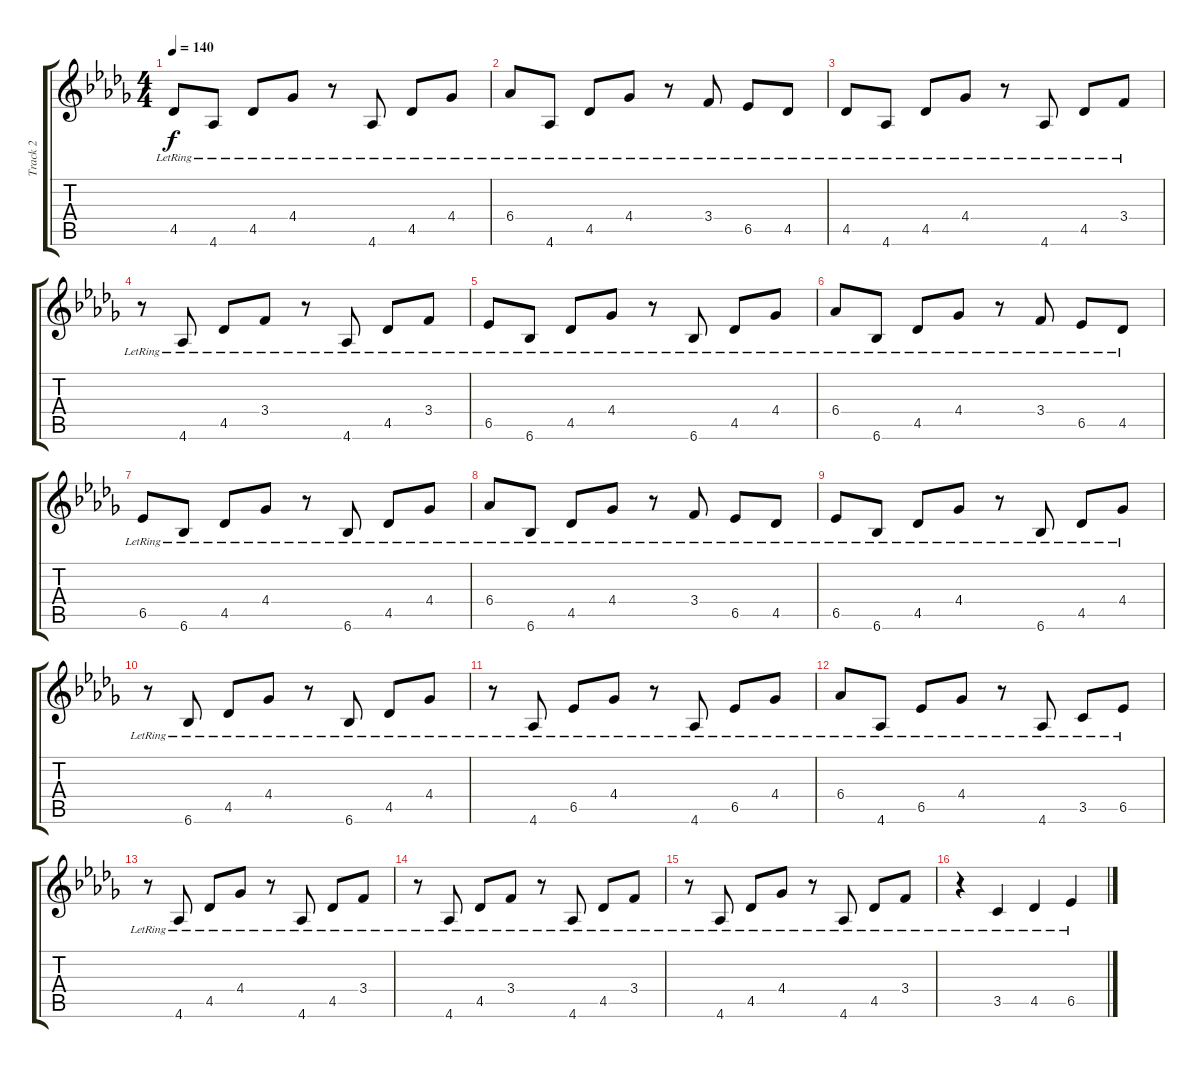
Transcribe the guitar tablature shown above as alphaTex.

\track ("Track 2" "Track 2") {instrument acousticguitarnylon}
\staff {score tabs}
\tuning (E4 B3 G3 D3 A2 E2) {hide}
\ts (4 4)
\tempo 140
\clef g2
\ks db
4.5{lr}.8{dy f} 4.6{lr}.8 4.5{lr}.8 4.4{lr}.8 r.8 4.6{lr}.8 4.5{lr}.8 4.4{lr}.8 |
6.4{lr}.8 4.6{lr}.8 4.5{lr}.8 4.4{lr}.8 r.8 3.4{lr}.8 6.5{lr}.8 4.5{lr}.8 |
4.5{lr}.8 4.6{lr}.8 4.5{lr}.8 4.4{lr}.8 r.8 4.6{lr}.8 4.5{lr}.8 3.4{lr}.8 |
r.8 4.6{lr}.8 4.5{lr}.8 3.4{lr}.8 r.8 4.6{lr}.8 4.5{lr}.8 3.4{lr}.8 |
6.5{lr}.8 6.6{lr}.8 4.5{lr}.8 4.4{lr}.8 r.8 6.6{lr}.8 4.5{lr}.8 4.4{lr}.8 |
6.4{lr}.8 6.6{lr}.8 4.5{lr}.8 4.4{lr}.8 r.8 3.4{lr}.8 6.5{lr}.8 4.5{lr}.8 |
6.5{lr}.8 6.6{lr}.8 4.5{lr}.8 4.4{lr}.8 r.8 6.6{lr}.8 4.5{lr}.8 4.4{lr}.8 |
6.4{lr}.8 6.6{lr}.8 4.5{lr}.8 4.4{lr}.8 r.8 3.4{lr}.8 6.5{lr}.8 4.5{lr}.8 |
6.5{lr}.8 6.6{lr}.8 4.5{lr}.8 4.4{lr}.8 r.8 6.6{lr}.8 4.5{lr}.8 4.4{lr}.8 |
r.8 6.6{lr}.8 4.5{lr}.8 4.4{lr}.8 r.8 6.6{lr}.8 4.5{lr}.8 4.4{lr}.8 |
r.8 4.6{lr}.8 6.5{lr}.8 4.4{lr}.8 r.8 4.6{lr}.8 6.5{lr}.8 4.4{lr}.8 |
6.4{lr}.8 4.6{lr}.8 6.5{lr}.8 4.4{lr}.8 r.8 4.6{lr}.8 3.5{lr}.8 6.5{lr}.8 |
r.8 4.6{lr}.8 4.5{lr}.8 4.4{lr}.8 r.8 4.6{lr}.8 4.5{lr}.8 3.4{lr}.8 |
r.8 4.6{lr}.8 4.5{lr}.8 3.4{lr}.8 r.8 4.6{lr}.8 4.5{lr}.8 3.4{lr}.8 |
r.8 4.6{lr}.8 4.5{lr}.8 4.4{lr}.8 r.8 4.6{lr}.8 4.5{lr}.8 3.4{lr}.8 |
r.4 3.5{lr}.4 4.5{lr}.4 6.5{lr}.4
